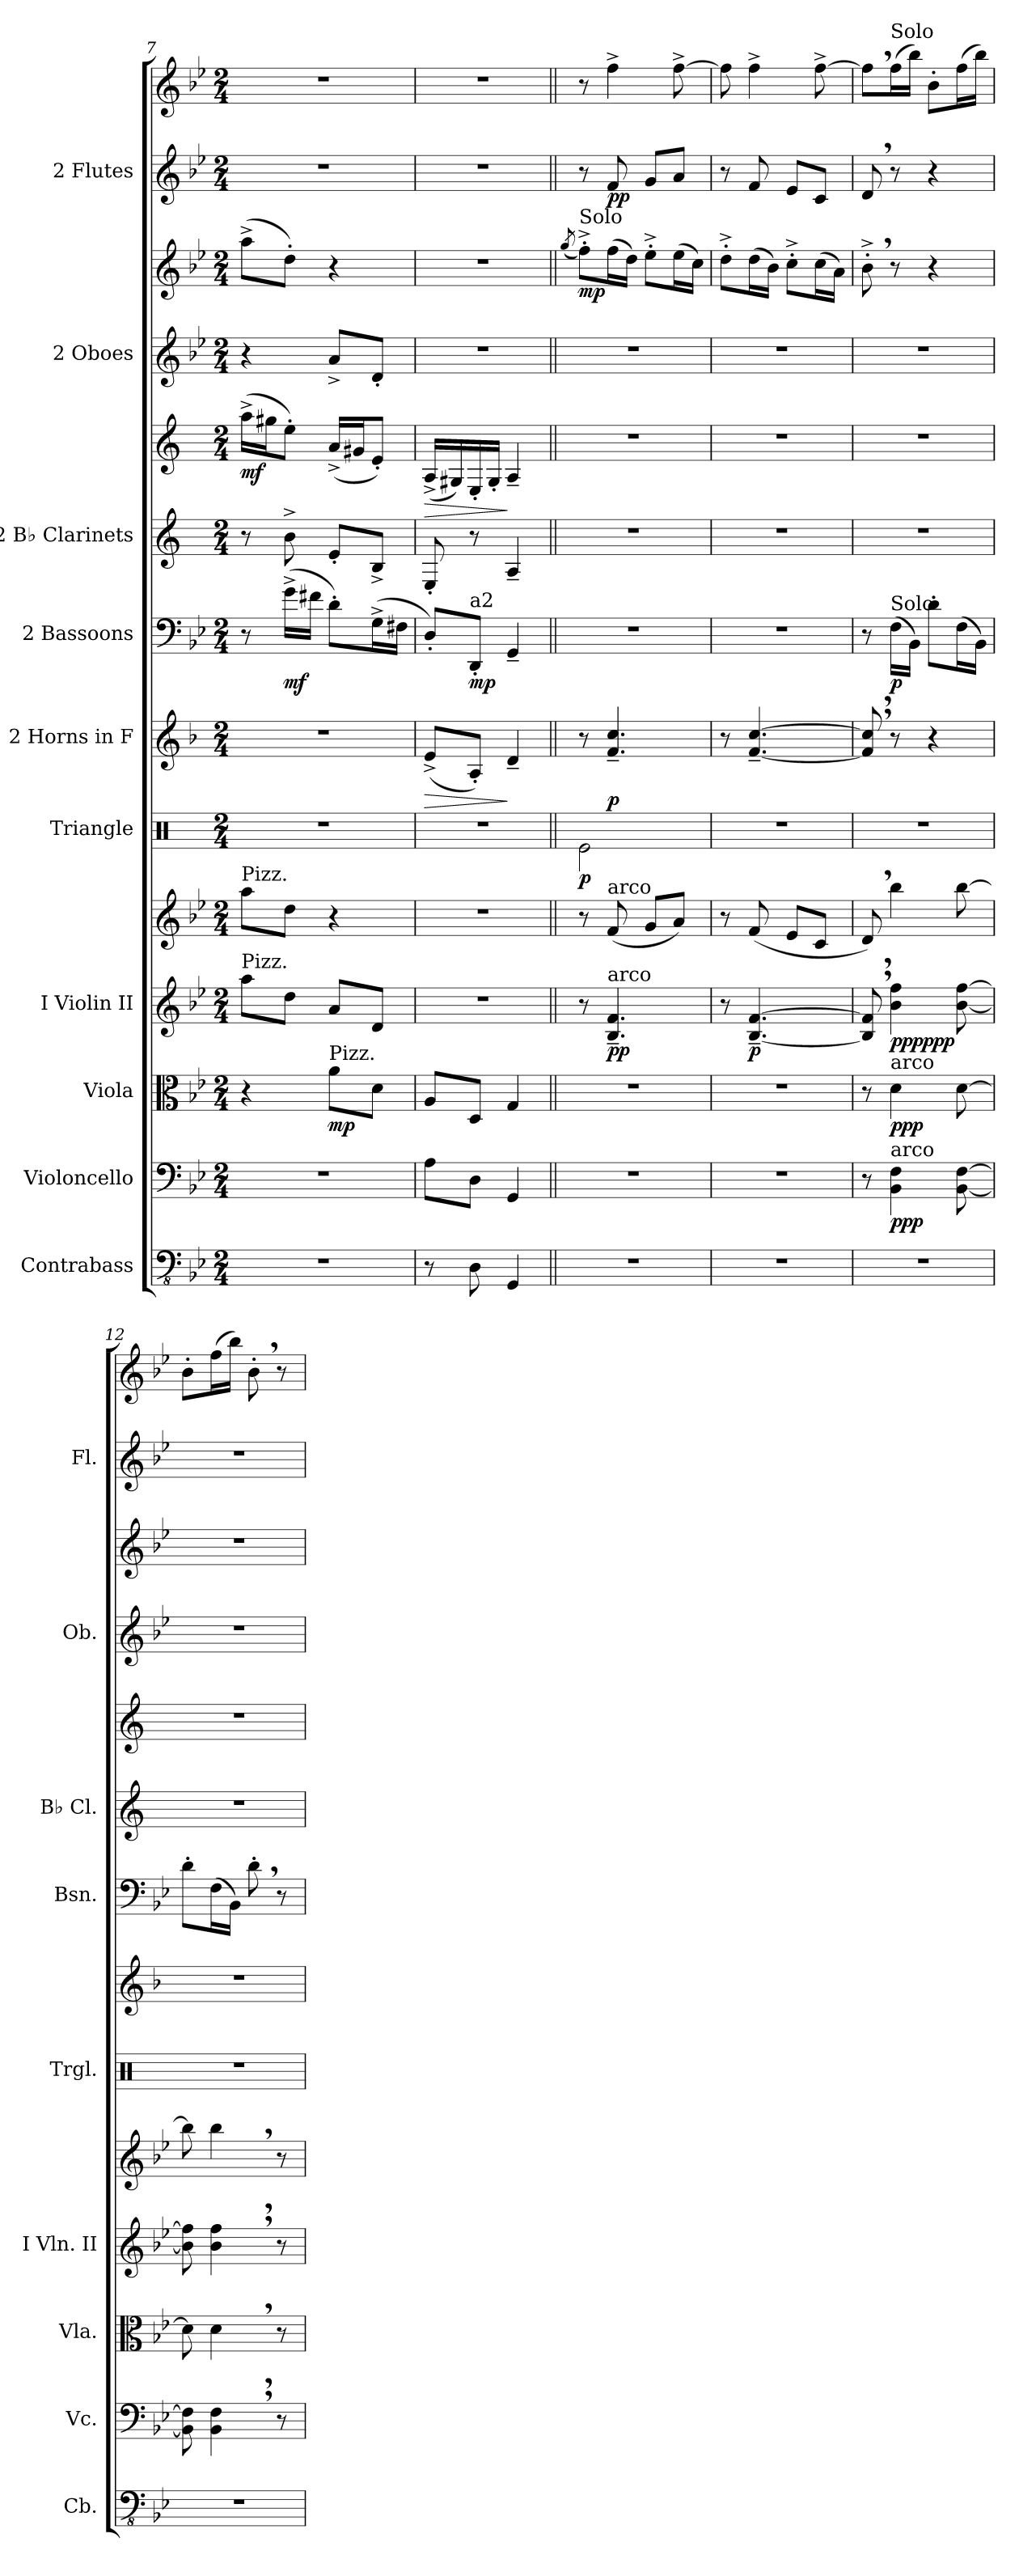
**kern	**kern	**dynam	**kern	**dynam	**kern	**kern	**dynam	**kern	**dynam	**kern	**dynam	**kern	**dynam	**kern	**kern	**dynam	**kern	**kern	**dynam	**kern	**kern	**dynam
*part10	*part9	*part9	*part8	*part8	*part7	*part7	*part7	*part6	*part6	*part5	*part5	*part4	*part4	*part3	*part3	*part3	*part2	*part2	*part2	*part1	*part1	*part1
*staff14	*staff13	*staff13	*staff12	*staff12	*staff11	*staff10	*staff10/11	*staff9	*staff9	*staff8	*staff8	*staff7	*staff7	*staff6	*staff5	*staff5/6	*staff4	*staff3	*staff3/4	*staff2	*staff1	*staff1/2
*I"Contrabass	*I"Violoncello	*	*I"Viola	*	*I"I  Violin  II	*	*	*I"Triangle	*	*I"2 Horns in F	*	*I"2 Bassoons	*	*I"2 B♭ Clarinets	*	*	*I"2 Oboes	*	*	*I"2 Flutes	*	*
*I'Cb.	*I'Vc.	*	*I'Vla.	*	*I'I  Vln.  II	*	*	*I'Trgl.	*	*	*	*I'Bsn.	*	*I'B♭ Cl.	*	*	*I'Ob.	*	*	*I'Fl.	*	*
*clefFv4	*clefF4	*	*clefC3	*	*clefG2	*clefG2	*	*clefX	*	*clefG2	*	*clefF4	*	*clefG2	*clefG2	*	*clefG2	*clefG2	*	*clefG2	*clefG2	*
*	*	*	*	*	*	*	*	*	*	*ITrd4c7	*	*	*	*ITrd1c2	*ITrd1c2	*	*	*	*	*	*	*
*k[b-e-]	*k[b-e-]	*	*k[b-e-]	*	*k[b-e-]	*k[b-e-]	*	*k[]	*	*k[b-e-]	*	*k[b-e-]	*	*k[b-e-]	*k[b-e-]	*	*k[b-e-]	*k[b-e-]	*	*k[b-e-]	*k[b-e-]	*
*M2/4	*M2/4	*	*M2/4	*	*M2/4	*M2/4	*	*M2/4	*	*M2/4	*	*M2/4	*	*M2/4	*M2/4	*	*M2/4	*M2/4	*	*M2/4	*M2/4	*
=7	=7	=7	=7	=7	=7	=7	=7	=7	=7	=7	=7	=7	=7	=7	=7	=7	=7	=7	=7	=7	=7	=7
!	!	!	!	!	!	!LO:TX:a:t=Pizz.	!	!	!	!	!	!	!	!	!	!	!	!	!	!	!	!
!	!	!	!	!	!LO:TX:a:t=Pizz.	!	!	!	!	!	!	!	!	!	!	!	!	!	!	!	!	!
!	!	!	!	!	!	!	!LO:DY:b=2	!	!	!	!	!	!	!	!	!	!	!	!	!	!	!
!	!	!	!	!	!	!	!LO:DY:n=1:b	!	!	!	!	!	!	!	!	!LO:DY:b	!	!	!	!	!	!
2r	2r	.	4r	.	8aa\L	8aa\L	mp mp	2r	.	2r	.	8r	.	8r	(16gg^\LL	mf	4r	(8aa^\L	.	2r	2r	.
.	.	.	.	.	.	.	.	.	.	.	.	.	.	.	16ff#X\J	.	.	.	.	.	.	.
!	!	!	!	!	!	!	!	!	!	!	!	!	!LO:DY:b	!	!	!	!	!	!	!	!	!
.	.	.	.	.	8dd\J	8dd\J	.	.	.	.	.	(16g^\LL	mf	8a^\	8dd'\J)	.	.	8dd'\J)	.	.	.	.
.	.	.	.	.	.	.	.	.	.	.	.	16f#X\JJ	.	.	.	.	.	.	.	.	.	.
!	!	!	!LO:TX:a:t=Pizz.	!	!	!	!	!	!	!	!	!	!	!	!	!	!	!	!	!	!	!
!	!	!	!	!LO:DY:b	!	!	!	!	!	!	!	!	!	!	!	!	!	!	!	!	!	!
.	.	.	8a\L	mp	8a/L	4r	.	.	.	.	.	8d'\L)	.	8d'/L	(16g^/LL	.	8a^/L	4r	.	.	.	.
.	.	.	.	.	.	.	.	.	.	.	.	.	.	.	16f#X/J	.	.	.	.	.	.	.
.	.	.	8d\J	.	8d/J	.	.	.	.	.	.	(16G^\L	.	8A^/J	8d'/J)	.	8d'/J	.	.	.	.	.
.	.	.	.	.	.	.	.	.	.	.	.	16F#X\JJ	.	.	.	.	.	.	.	.	.	.
=8	=8	=8	=8	=8	=8	=8	=8	=8	=8	=8	=8	=8	=8	=8	=8	=8	=8	=8	=8	=8	=8	=8
!	!	!	!	!	!	!	!	!	!	!	!LO:HP:b	!	!	!	!	!LO:HP:b	!	!	!	!	!	!
8r	8A\L	.	8A/L	.	2r	2r	.	2r	.	(8A^/L	>	8D'/L)	.	8D'/	(16G^/LL	>	2r	2r	.	2r	2r	.
.	.	.	.	.	.	.	.	.	.	.	.	.	.	.	16F#X/)	.	.	.	.	.	.	.
!	!	!	!	!	!	!	!	!	!	!	!	!LO:TX:a:t=a2	!	!	!	!	!	!	!	!	!	!
!	!	!	!	!	!	!	!	!	!	!	!	!	!LO:DY:b	!	!	!	!	!	!	!	!	!
8DD\	8D\J	.	8D/J	.	.	.	.	.	.	8D'/J)	.	8DD'/J	mp	8r	16D'/	.	.	.	.	.	.	.
.	.	.	.	.	.	.	.	.	.	.	.	.	.	.	16F#'/JJ	.	.	.	.	.	.	.
4GGG/	4GG/	.	4G/	.	.	.	.	.	.	4G~/	]	4GG~/	.	4G~/	4G~/	]	.	.	.	.	.	.
=9||	=9||	=9||	=9||	=9||	=9||	=9||	=9||	=9||	=9||	=9||	=9||	=9||	=9||	=9||	=9||	=9||	=9||	=9||	=9||	=9||	=9||	=9||
.	.	.	.	.	.	.	.	.	.	.	.	.	.	.	.	.	.	(8qgg/	.	.	.	.
!	!	!	!	!	!	!	!	!	!	!	!	!	!	!	!	!	!	!LO:TX:a:t=Solo	!	!	!	!
!	!	!	!	!	!	!	!	!	!LO:DY:b	!	!	!	!	!	!	!	!	!	!LO:DY:b	!	!	!
2r	2r	.	2r	.	8r	8r	.	2Re\	p	8r	.	2r	.	2r	2r	.	2r	8ff'^\L)	mp	8r	8r	.
!	!	!	!	!	!	!LO:TX:a:t=arco	!	!	!	!	!	!	!	!	!	!	!	!	!	!	!	!
!	!	!	!	!	!LO:TX:a:t=arco	!	!	!	!	!	!	!	!	!	!	!	!	!	!	!	!	!
!	!	!	!	!	!	!	!LO:DY:b=2	!	!	!	!	!	!	!	!	!	!	!	!	!	!	!
!	!	!	!	!	!	!	!LO:DY:n=1:b	!	!	!	!LO:DY:b	!	!	!	!	!	!	!	!	!	!	!LO:DY:b=2
!	!	!	!	!	!	!	!	!	!	!	!	!	!	!	!	!	!	!	!	!	!	!LO:DY:n=1:b
.	.	.	.	.	4.B-/~ 4.f/~	(8f/	p p	.	.	4.B-/~ 4.f/~	p	.	.	.	.	.	.	(16ff\L	.	8f/	4ff^\	p p
.	.	.	.	.	.	.	.	.	.	.	.	.	.	.	.	.	.	16dd\JJ)	.	.	.	.
.	.	.	.	.	.	8g/L	.	.	.	.	.	.	.	.	.	.	.	8ee-'^\L	.	8g/L	.	.
.	.	.	.	.	.	8a/J)	.	.	.	.	.	.	.	.	.	.	.	(16ee-\L	.	8a/J	[8ff^\	.
.	.	.	.	.	.	.	.	.	.	.	.	.	.	.	.	.	.	16cc\JJ)	.	.	.	.
!!LO:PB:g=z
=10	=10	=10	=10	=10	=10	=10	=10	=10	=10	=10	=10	=10	=10	=10	=10	=10	=10	=10	=10	=10	=10	=10
2r	2r	.	2r	.	8r	8r	.	2r	.	8r	.	2r	.	2r	2r	.	2r	8dd'^\L	.	8r	8ff\]	.
!	!	!	!	!	!	!	!LO:DY:b=2	!	!	!	!	!	!	!	!	!	!	!	!	!	!	!
.	.	.	.	.	[4.B-/~ [4.f/~	(8f/	p	.	.	[4.B-/~ [4.f/~	.	.	.	.	.	.	.	(16dd\L	.	8f/	4ff^\	.
.	.	.	.	.	.	.	.	.	.	.	.	.	.	.	.	.	.	16b-\JJ)	.	.	.	.
.	.	.	.	.	.	8e-/L	.	.	.	.	.	.	.	.	.	.	.	8cc'^\L	.	8e-/L	.	.
.	.	.	.	.	.	8c/J	.	.	.	.	.	.	.	.	.	.	.	(16cc\L	.	8c/J	[8ff^\	.
.	.	.	.	.	.	.	.	.	.	.	.	.	.	.	.	.	.	16a\JJ)	.	.	.	.
=11	=11	=11	=11	=11	=11	=11	=11	=11	=11	=11	=11	=11	=11	=11	=11	=11	=11	=11	=11	=11	=11	=11
2r	8r	.	8r	.	8B-/], 8f/],	8d,/)	.	2r	.	8B-/], 8f/],	.	8r	.	2r	2r	.	2r	8b-'^,\	.	8d,/	8ff,\L]	.
!	!	!	!	!	!	!	!	!	!	!	!	!	!	!	!	!	!	!	!	!	!LO:TX:a:t=Solo	!
!	!	!	!	!	!	!	!	!	!	!	!	!LO:TX:a:t=Solo	!	!	!	!	!	!	!	!	!	!
!	!	!	!LO:TX:a:t=arco	!	!	!	!	!	!	!	!	!	!	!	!	!	!	!	!	!	!	!
!	!LO:TX:a:t=arco	!	!	!	!	!	!	!	!	!	!	!	!	!	!	!	!	!	!	!	!	!
!	!	!LO:DY:b	!	!LO:DY:b	!	!	!LO:DY:b=2	!	!	!	!	!	!	!	!	!	!	!	!	!	!	!
!	!	!	!	!	!	!	!LO:DY:n=1:b	!	!	!	!	!	!LO:DY:b	!	!	!	!	!	!	!	!	!
.	4BB-\ 4F\	ppp	4d\	ppp	4b-\ 4ff\	4bb-\	ppp ppp	.	.	8r	.	(16F\LL	p	.	.	.	.	8r	.	8r	(16ff\L	.
.	.	.	.	.	.	.	.	.	.	.	.	16BB-\JJ)	.	.	.	.	.	.	.	.	16bb-\JJ)	.
.	.	.	.	.	.	.	.	.	.	4r	.	8d'\L	.	.	.	.	.	4r	.	4r	8b-'\L	.
.	[8BB-\ [8F\	.	[8d\	.	[8b-\ [8ff\	[8bb-\	.	.	.	.	.	(16F\L	.	.	.	.	.	.	.	.	(16ff\L	.
.	.	.	.	.	.	.	.	.	.	.	.	16BB-\JJ)	.	.	.	.	.	.	.	.	16bb-\JJ)	.
=12	=12	=12	=12	=12	=12	=12	=12	=12	=12	=12	=12	=12	=12	=12	=12	=12	=12	=12	=12	=12	=12	=12
2r	8BB-\] 8F\]	.	8d\]	.	8b-\] 8ff\]	8bb-\]	.	2r	.	2r	.	8d'\L	.	2r	2r	.	2r	2r	.	2r	8b-'\L	.
.	4BB-\, 4F\,	.	4d,\	.	4b-\, 4ff\,	4bb-,\	.	.	.	.	.	(16F\L	.	.	.	.	.	.	.	.	(16ff\L	.
.	.	.	.	.	.	.	.	.	.	.	.	16BB-\JJ)	.	.	.	.	.	.	.	.	16bb-\JJ)	.
.	.	.	.	.	.	.	.	.	.	.	.	8d',\	.	.	.	.	.	.	.	.	8b-',\	.
.	8r	.	8r	.	8r	8r	.	.	.	.	.	8r	.	.	.	.	.	.	.	.	8r	.
=	=	=	=	=	=	=	=	=	=	=	=	=	=	=	=	=	=	=	=	=	=	=
*-	*-	*-	*-	*-	*-	*-	*-	*-	*-	*-	*-	*-	*-	*-	*-	*-	*-	*-	*-	*-	*-	*-
